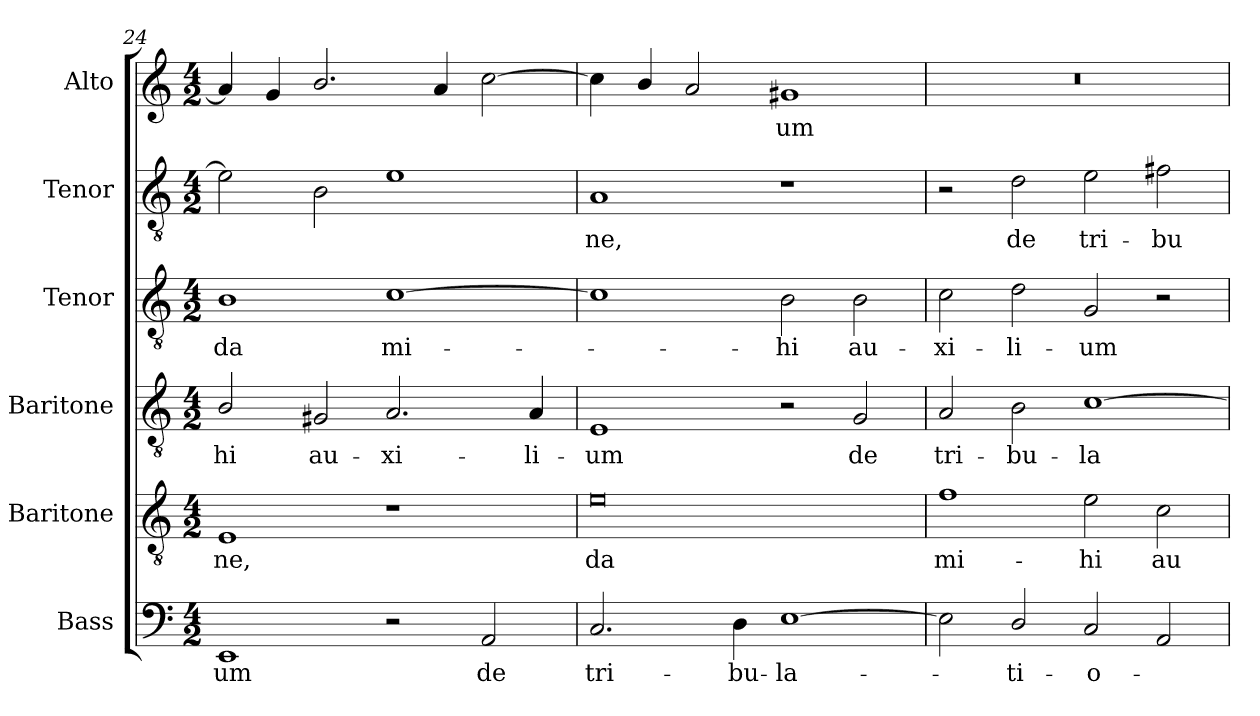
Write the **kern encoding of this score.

**kern	**text	**kern	**text	**kern	**text	**kern	**text	**kern	**text	**kern	**text
*part6	*part6	*part5	*part5	*part4	*part4	*part3	*part3	*part2	*part2	*part1	*part1
*staff6	*staff6	*staff5	*staff5	*staff4	*staff4	*staff3	*staff3	*staff2	*staff2	*staff1	*staff1
*I"Bass	*	*I"Baritone	*	*I"Baritone	*	*I"Tenor	*	*I"Tenor	*	*I"Alto	*
*I'B.	*	*I'Bar.	*	*I'Bar.	*	*I'T.	*	*I'T.	*	*I'A.	*
*clefF4	*	*clefGv2	*	*clefGv2	*	*clefGv2	*	*clefGv2	*	*clefG2	*
*	*	*ITrd7c12	*	*ITrd7c12	*	*ITrd7c12	*	*ITrd7c12	*	*	*
*k[]	*	*k[]	*	*k[]	*	*k[]	*	*k[]	*	*k[]	*
*C:	*	*C:	*	*C:	*	*C:	*	*C:	*	*C:	*
*M4/2	*	*M4/2	*	*M4/2	*	*M4/2	*	*M4/2	*	*M4/2	*
=24	=24	=24	=24	=24	=24	=24	=24	=24	=24	=24	=24
!	!LO:LY:b:color=#000000	!	!	!	!	!	!	!	!	!	!
!	!	!	!LO:LY:b:color=#000000	!	!	!	!	!	!	!	!
!	!	!	!	!	!LO:LY:b:color=#000000	!	!	!	!	!	!
!	!	!	!	!	!	!	!LO:LY:b:color=#000000	!	!	!	!
1EEi	-um	1EEi	-ne,	2BBi/	-hi	1BBi	da	2Ei\]	.	4ai/]	.
.	.	.	.	.	.	.	.	.	.	4gi/	.
!	!	!	!	!	!LO:LY:b:color=#000000	!	!	!	!	!	!
.	.	.	.	2GG#Xi/	au-	.	.	2BBi\	.	2.bi/	.
!	!	!	!	!	!LO:LY:b:color=#000000	!	!	!	!	!	!
!	!	!	!	!	!	!	!LO:LY:b:color=#000000	!	!	!	!
2r	.	1r	.	2.AAi/	-xi-	[1Ci	mi-	1Ei	.	.	.
.	.	.	.	.	.	.	.	.	.	4ai/	.
!	!LO:LY:b:color=#000000	!	!	!	!	!	!	!	!	!	!
2AAi/	de	.	.	.	.	.	.	.	.	[2cci\	.
!	!	!	!	!	!LO:LY:b:color=#000000	!	!	!	!	!	!
.	.	.	.	4AAi/	-li-	.	.	.	.	.	.
=25	=25	=25	=25	=25	=25	=25	=25	=25	=25	=25	=25
!	!LO:LY:b:color=#000000	!	!	!	!	!	!	!	!	!	!
!	!	!	!LO:LY:b:color=#000000	!	!	!	!	!	!	!	!
!	!	!	!	!	!LO:LY:b:color=#000000	!	!	!	!	!	!
!	!	!	!	!	!	!	!	!	!LO:LY:b:color=#000000	!	!
2.Ci/	tri-	0Ei	da	1EEi	-um	1Ci]	.	1AAi	-ne,	4cci\]	.
.	.	.	.	.	.	.	.	.	.	4bi/	.
.	.	.	.	.	.	.	.	.	.	2ai/	.
!	!LO:LY:b:color=#000000	!	!	!	!	!	!	!	!	!	!
4Di\	-bu-	.	.	.	.	.	.	.	.	.	.
!	!LO:LY:b:color=#000000	!	!	!	!	!	!	!	!	!	!
!	!	!	!	!	!	!	!LO:LY:b:color=#000000	!	!	!	!
!	!	!	!	!	!	!	!	!	!	!	!LO:LY:b:color=#000000
[1Ei	-la-	.	.	2r	.	2BBi\	-hi	1r	.	1g#Xi	-um
!	!	!	!	!	!LO:LY:b:color=#000000	!	!	!	!	!	!
!	!	!	!	!	!	!	!LO:LY:b:color=#000000	!	!	!	!
.	.	.	.	2GGi/	de	2BBi\	au-	.	.	.	.
!!LO:LB:g=z
=26	=26	=26	=26	=26	=26	=26	=26	=26	=26	=26	=26
!	!	!	!LO:LY:b:color=#000000	!	!	!	!	!	!	!	!
!	!	!	!	!	!LO:LY:b:color=#000000	!	!	!	!	!	!
!	!	!	!	!	!	!	!LO:LY:b:color=#000000	!	!	!LO:N:vis=1	!
2Ei\]	.	1Fi	mi-	2AAi/	tri-	2Ci\	-xi-	2r	.	0r	.
!	!LO:LY:b:color=#000000	!	!	!	!	!	!	!	!	!	!
!	!	!	!	!	!LO:LY:b:color=#000000	!	!	!	!	!	!
!	!	!	!	!	!	!	!LO:LY:b:color=#000000	!	!	!	!
!	!	!	!	!	!	!	!	!	!LO:LY:b:color=#000000	!	!
2Di/	-ti-	.	.	2BBi\	-bu-	2Di\	-li-	2Di\	de	.	.
!	!LO:LY:b:color=#000000	!	!	!	!	!	!	!	!	!	!
!	!	!	!LO:LY:b:color=#000000	!	!	!	!	!	!	!	!
!	!	!	!	!	!LO:LY:b:color=#000000	!	!	!	!	!	!
!	!	!	!	!	!	!	!LO:LY:b:color=#000000	!	!	!	!
!	!	!	!	!	!	!	!	!	!LO:LY:b:color=#000000	!	!
2Ci/	-o-	2Ei\	-hi	[1Ci	-la-	2GGi/	-um	2Ei\	tri-	.	.
!	!	!	!LO:LY:b:color=#000000	!	!	!	!	!	!	!	!
!	!	!	!	!	!	!	!	!	!LO:LY:b:color=#000000	!	!
2AAi/	.	2Ci\	au-	.	.	2r	.	2F#Xi\	-bu-	.	.
=	=	=	=	=	=	=	=	=	=	=	=
*-	*-	*-	*-	*-	*-	*-	*-	*-	*-	*-	*-
